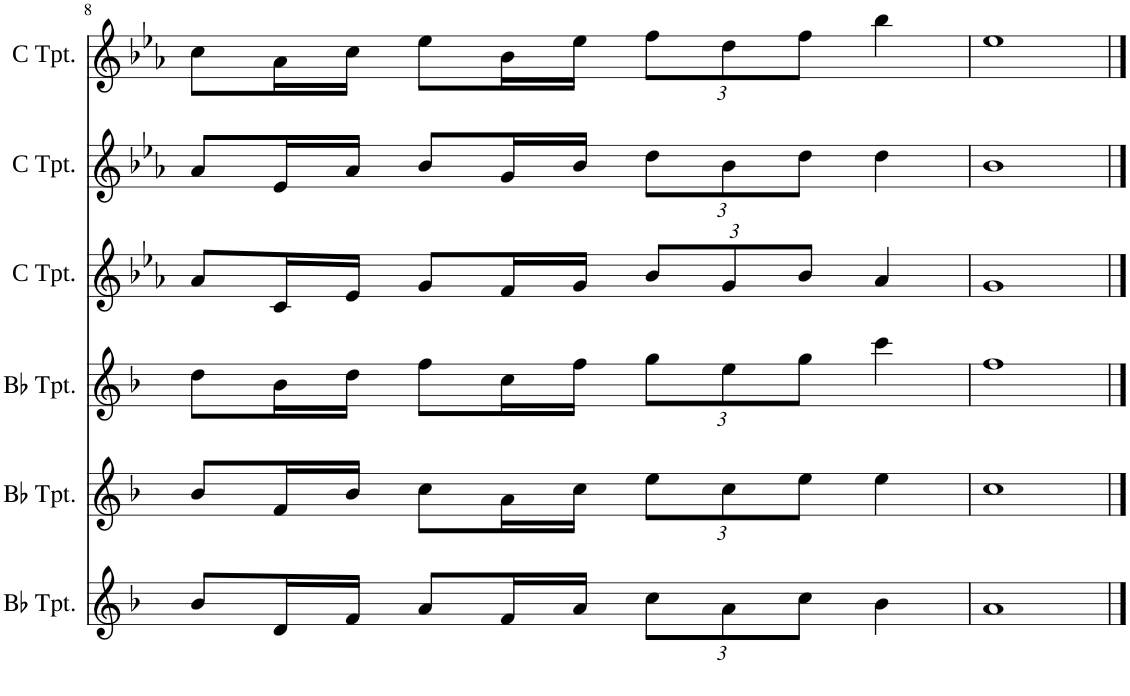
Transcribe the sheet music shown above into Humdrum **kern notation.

**kern	**kern	**kern	**kern	**kern	**kern
*part6	*part5	*part4	*part3	*part2	*part1
*staff6	*staff5	*staff4	*staff3	*staff2	*staff1
*I"Trompet in Bb	*I"Trompet in Bb	*I"Trompet in Bb	*I"C Trumpet	*I"C Trumpet	*I"C Trumpet
*	*	*	*I'C Tpt.	*I'C Tpt.	*I'C Tpt.
!!LO:PB:g=z
*clefG2	*clefG2	*clefG2	*clefG2	*clefG2	*clefG2
*Trd1c2	*Trd1c2	*Trd1c2	*	*	*
*k[b-]	*k[b-]	*k[b-]	*k[b-e-a-]	*k[b-e-a-]	*k[b-e-a-]
*M4/4	*M4/4	*M4/4	*M4/4	*M4/4	*M4/4
=8	=8	=8	=8	=8	=8
8b-/L	8b-/L	8dd\L	8a-/L	8a-/L	8cc\L
16d/L	16f/L	16b-\L	16c/L	16e-/L	16a-\L
16f/JJ	16b-/JJ	16dd\JJ	16e-/JJ	16a-/JJ	16cc\JJ
8a/L	8cc\L	8ff\L	8g/L	8b-/L	8ee-\L
16f/L	16a\L	16cc\L	16f/L	16g/L	16b-\L
16a/JJ	16cc\JJ	16ff\JJ	16g/JJ	16b-/JJ	16ee-\JJ
*Xbrackettup	*Xbrackettup	*Xbrackettup	*Xbrackettup	*Xbrackettup	*Xbrackettup
12cc\L	12ee\L	12gg\L	12b-/L	12dd\L	12ff\L
12a\	12cc\	12ee\	12g/	12b-\	12dd\
12cc\J	12ee\J	12gg\J	12b-/J	12dd\J	12ff\J
4b-\	4ee\	4ccc\	4a-/	4dd\	4bb-\
=9	=9	=9	=9	=9	=9
1a	1cc	1ff	1g	1b-	1ee-
==	==	==	==	==	==
*-	*-	*-	*-	*-	*-
